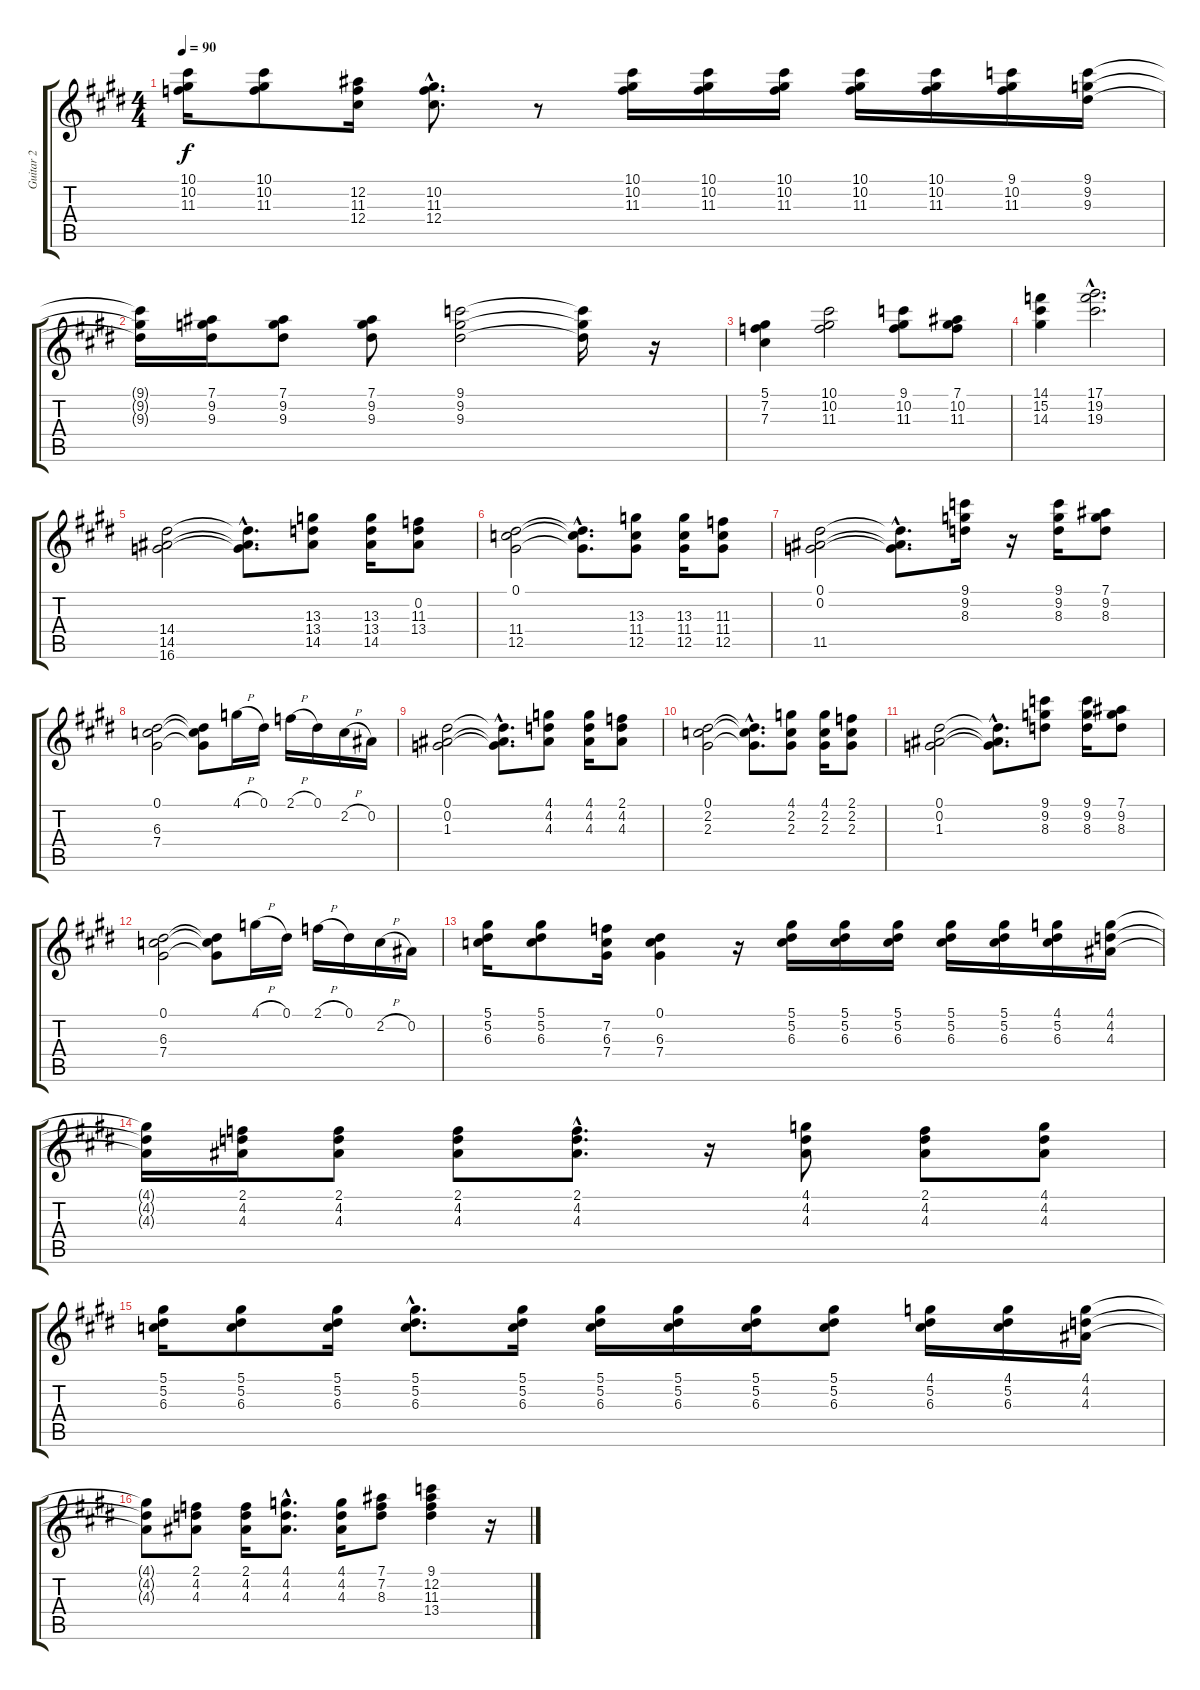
\track ("Guitar 2" "Guitar 2") {instrument overdrivenguitar}
\staff {score tabs}
\tuning (Eb4 Bb3 Gb3 Db3 Ab2 Eb2) {hide}
\ts (4 4)
\tempo 90
\clef g2
\ks e
(10.1 10.2 11.3).16{dy f} (10.1 10.2 11.3).8 (12.2 11.3 12.4).16 (10.2{hac} 11.3{hac} 12.4{hac}).8{d} r.8 (10.1 10.2 11.3).16 (10.1 10.2 11.3).16 (10.1 10.2 11.3).16 (10.1 10.2 11.3).16 (10.1 10.2 11.3).16 (9.1 10.2 11.3).16 (9.1 9.2 9.3).16 |
(9.1{t} 9.2{t} 9.3{t}).16 (7.1 9.2 9.3).16 (7.1 9.2 9.3).8 (7.1 9.2 9.3).8 (9.1 9.2 9.3).2 (9.1{t} 9.2{t} 9.3{t}).16 r.16 |
(5.1 7.2 7.3).4 (10.1 10.2 11.3).2 (9.1 10.2 11.3).8 (7.1 10.2 11.3).8 |
(14.1 15.2 14.3).4 (17.1{hac} 19.2{hac} 19.3{hac}).2{d} |
(14.4 14.5 16.6).2 (14.4{hac t} 14.5{hac t} 16.6{hac t}).8{d} (13.3 13.4 14.5).8 (13.3 13.4 14.5).16 (0.2 11.3 13.4).8 |
(0.1 11.4 12.5).2 (0.1{hac t} 11.4{hac t} 12.5{hac t}).8{d} (13.3 11.4 12.5).8 (13.3 11.4 12.5).16 (11.3 11.4 12.5).8 |
(0.1 0.2 11.5).2 (0.1{hac t} 0.2{hac t} 11.5{hac t}).8{d} (9.1 9.2 8.3).16 r.16 (9.1 9.2 8.3).16 (7.1 9.2 8.3).8 |
(0.1 6.3 7.4).2 (0.1{t} 6.3{t} 7.4{t}).8 4.1{h}.16 0.1.16 2.1{h}.16 0.1.16 2.2{h}.16 0.2.16 |
(0.1 0.2 1.3).2 (0.1{hac t} 0.2{hac t} 1.3{hac t}).8{d} (4.1 4.2 4.3).8 (4.1 4.2 4.3).16 (2.1 4.2 4.3).8 |
(0.1 2.2 2.3).2 (0.1{hac t} 2.2{hac t} 2.3{hac t}).8{d} (4.1 2.2 2.3).8 (4.1 2.2 2.3).16 (2.1 2.2 2.3).8 |
(0.1 0.2 1.3).2 (0.1{hac t} 0.2{hac t} 1.3{hac t}).8{d} (9.1 9.2 8.3).8 (9.1 9.2 8.3).16 (7.1 9.2 8.3).8 |
(0.1 6.3 7.4).2 (0.1{t} 6.3{t} 7.4{t}).8 4.1{h}.16 0.1.16 2.1{h}.16 0.1.16 2.2{h}.16 0.2.16 |
(5.1 5.2 6.3).16 (5.1 5.2 6.3).8 (7.2 6.3 7.4).16 (0.1 6.3 7.4).4 r.16 (5.1 5.2 6.3).16 (5.1 5.2 6.3).16 (5.1 5.2 6.3).16 (5.1 5.2 6.3).16 (5.1 5.2 6.3).16 (4.1 5.2 6.3).16 (4.1 4.2 4.3).16 |
(4.1{t} 4.2{t} 4.3{t}).16 (2.1 4.2 4.3).16 (2.1 4.2 4.3).8 (2.1 4.2 4.3).8 (2.1{hac} 4.2{hac} 4.3{hac}).8{d} r.16 (4.1 4.2 4.3).8 (2.1 4.2 4.3).8 (4.1 4.2 4.3).8 |
(5.1 5.2 6.3).16 (5.1 5.2 6.3).8 (5.1 5.2 6.3).16 (5.1{hac} 5.2{hac} 6.3{hac}).8{d} (5.1 5.2 6.3).16 (5.1 5.2 6.3).16 (5.1 5.2 6.3).16 (5.1 5.2 6.3).16 (5.1 5.2 6.3).8 (4.1 5.2 6.3).16 (4.1 5.2 6.3).16 (4.1 4.2 4.3).16 |
(4.1{t} 4.2{t} 4.3{t}).8 (2.1 4.2 4.3).8 (2.1 4.2 4.3).16 (4.1{hac} 4.2{hac} 4.3{hac}).8{d} (4.1 4.2 4.3).16 (7.1 7.2 8.3).8 (9.1 12.2 11.3 13.4).4 r.16
